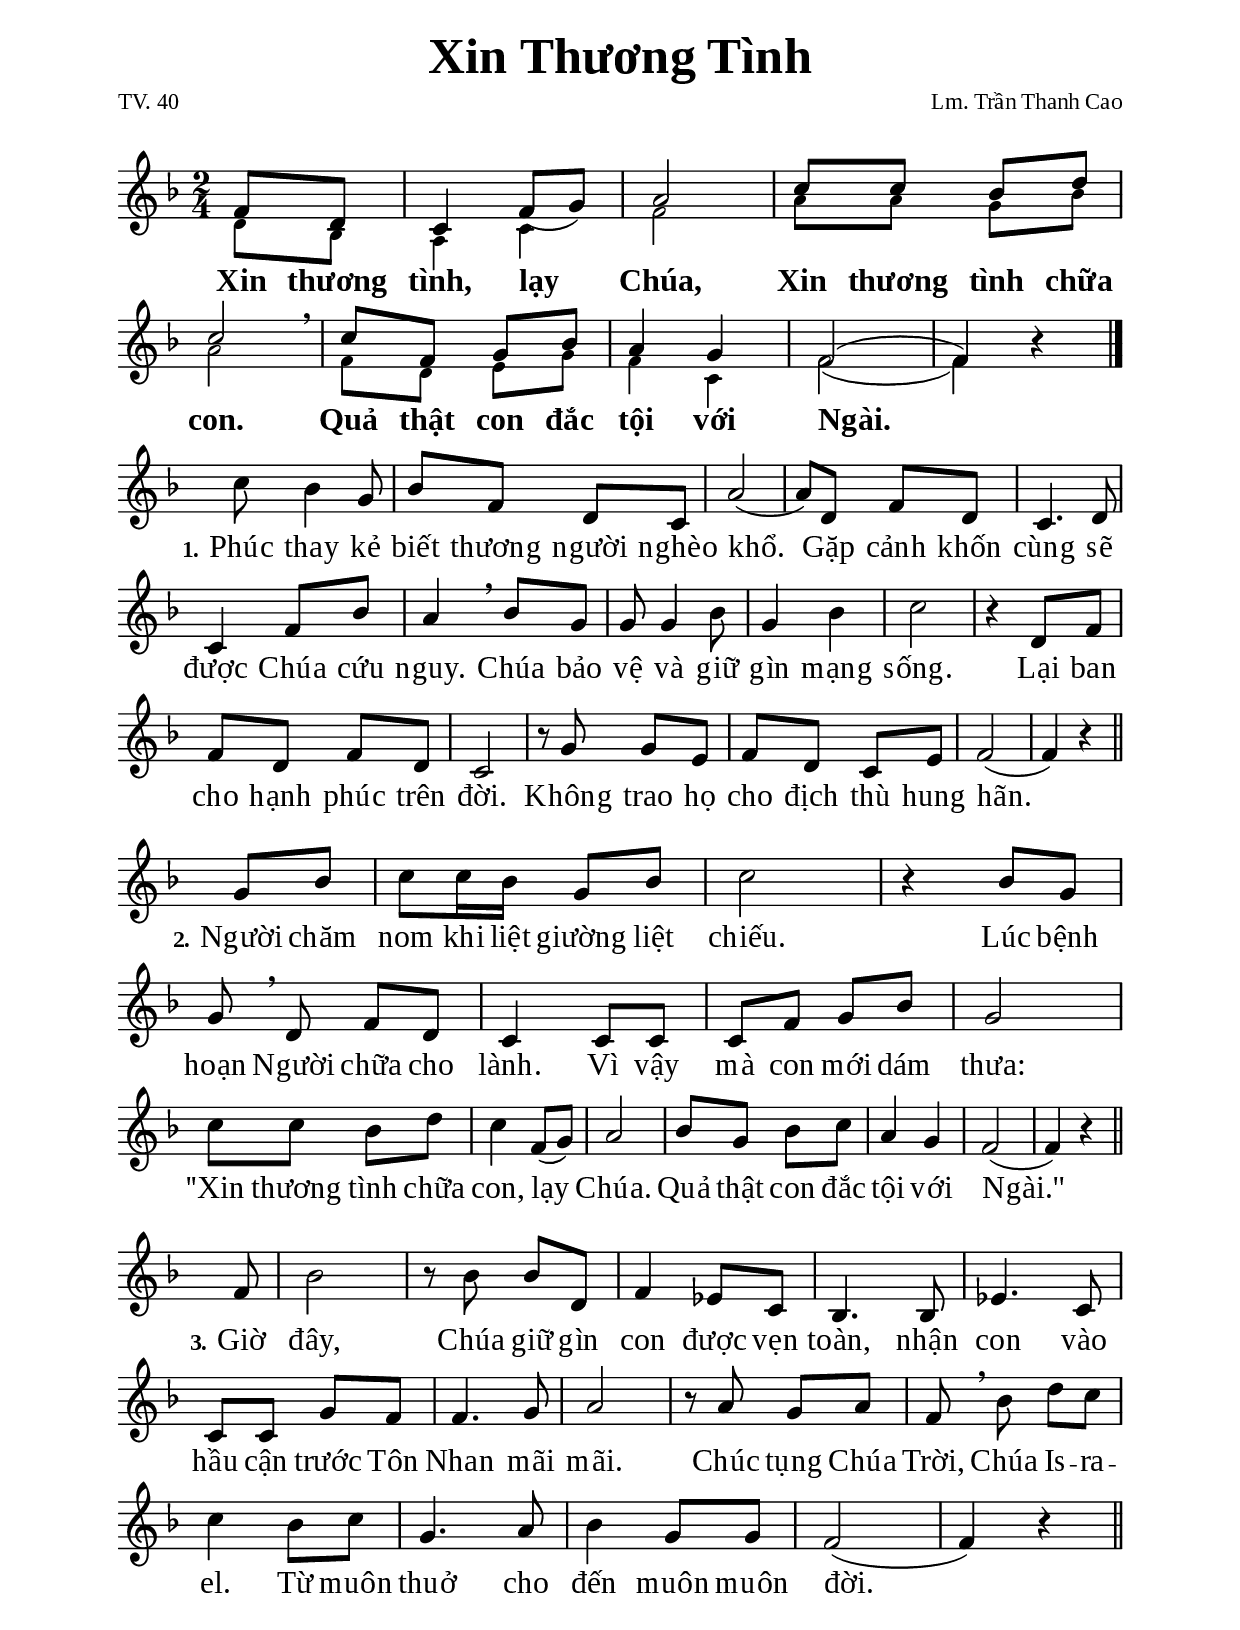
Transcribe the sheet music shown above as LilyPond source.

% Cài đặt chung
\version "2.20.0"
\include "english.ly"

\header {
  title = \markup { \fontsize #3 "Xin Thương Tình" }
  poet = "TV. 40"
  composer = "Lm. Trần Thanh Cao"
  arranger = " "
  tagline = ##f
}

\paper {
  #(set-paper-size "a4")
  top-margin = 15\mm
  bottom-margin = 15\mm
  left-margin = 20\mm
  right-margin = 20\mm
  indent = #0
  #(define fonts
    (make-pango-font-tree
      "Liberation Serif"
      "Liberation Serif"
      "Liberation Serif"
      (/ 20 20)))
  page-count = #1
}

% Nhạc điệp khúc
nhacDiepKhucSop = \relative c' {
  \partial 4 f8 d |
  c4 f8 _(g) |
  a2 |
  c8 c bf d |
  c2 \breathe |
  c8 f, g bf |
  a4 g |
  f2 ( |
  f4) r \bar "|."
}

nhacDiepKhucBas = \relative c' {
  \partial 4 d8 bf |
  a4 c |
  f2 |
  a8 a g bf |
  a2 |
  f8 d e g |
  f4 c |
  f2 ( |
  f4) r
}

% Nhạc phiên khúc
nhacPhienKhucMot = \relative c'' {
  c8 bf4 g8 |
  bf f d c |
  a'2 ( |
  a8) d, f d |
  c4. d8 |
  c4 f8 bf |
  a4 \breathe bf8 g |
  g g4 bf8 |
  g4 bf |
  c2 |
  r4 d,8 f |
  f d f d |
  c2 |
  r8 g' g e |
  f d c e |
  f2 ( 
  f4) r \bar "||"
}

nhacPhienKhucHai = \relative c'' {
  \partial 4 g8 bf |
  c c16 bf g8 bf |
  c2 |
  r4 bf8 g |
  g \breathe d f d |
  c4 c8 c |
  c f g bf |
  g2 |
  c8 c bf d |
  c4 f,8 (g) 
  a2 |
  bf8 g bf c |
  a4 g |
  f2 ( |
  f4) r \bar "||"
}

nhacPhienKhucBa = \relative c' {
  \partial 8 f8 |
  bf2 |
  r8 bf8 bf d, |
  f4 ef8 c |
  bf4. bf8 |
  ef4. c8 |
  c c g' f |
  f4. g8 |
  a2 |
  r8 a g a |
  f8 \breathe bf d c |
  c4 bf8 c |
  g4. a8 |
  bf4 g8 g |
  f2 ( |
  f4) r \bar "||"
}

% Lời điệp khúc
loiDiepKhuc = \lyricmode {
  Xin thương tình, lạy Chúa,
  Xin thương tình chữa con.
  Quả thật con đắc tội với Ngài.
}

% Lời phiên khúc
loiPhienKhucMot = \lyricmode {
  \set stanza = #"1."
  Phúc thay kẻ biết thương người nghèo khổ.
  Gặp cảnh khốn cùng sẽ được Chúa cứu nguy.
  Chúa bảo vệ và giữ gìn mạng sống.
  Lại ban cho hạnh phúc trên đời.
  Không trao họ cho địch thù hung hãn.
}

loiPhienKhucHai = \lyricmode {
  \set stanza = #"2."
  Người chăm nom khi liệt giường liệt chiếu.
  Lúc bệnh hoạn Người chữa cho lành.
  Vì vậy mà con mới dám thưa:
  ''Xin thương tình chữa con, lạy Chúa.
  Quả thật con đắc tội với Ngài.''
}

loiPhienKhucBa = \lyricmode {
  \set stanza = #"3."
  Giờ đây, Chúa giữ gìn con được vẹn toàn,
  nhận con vào hầu cận trước Tôn Nhan mãi mãi.
  Chúc tụng Chúa Trời,
  Chúa Is -- ra -- el.
  Từ muôn thuở cho đến muôn muôn đời.
}


% Dàn trang
\score {
  \new ChoirStaff <<
    \new Staff = diepKhuc \with {
        \consists "Merge_rests_engraver"
        \magnifyStaff #(magstep +1)
      }
      <<
      \new Voice = beSop {
        \voiceOne \key f \major \time 2/4 \nhacDiepKhucSop
      }
      \new Voice = beBas {
        \override NoteHead.font-size = #-2
        \voiceTwo \key f \major \time 2/4 \nhacDiepKhucBas
      }
    >>
    \new Lyrics \lyricsto beSop \loiDiepKhuc
  >>
  \layout {
    \override Lyrics.LyricText.font-series = #'bold
    \override Lyrics.LyricText.font-size = #+3
    \override Lyrics.LyricSpace.minimum-distance = #2.0
    \override Score.BarNumber.break-visibility = ##(#f #f #f)
  }
}

\score {
  \new ChoirStaff <<
    \new Staff = phienKhuc \with {
        \magnifyStaff #(magstep +1)
      }
      <<
      \new Voice = beSop {
        \key f \major \time 2/4 \nhacPhienKhucMot
      }
    >>
    \new Lyrics \lyricsto beSop \loiPhienKhucMot
  >>
  \layout {
    \override Staff.TimeSignature.transparent = ##t
    \override Lyrics.LyricText.font-size = #+3
    \override Lyrics.LyricSpace.minimum-distance = #1.0
    \override Score.BarNumber.break-visibility = ##(#f #f #f)
  }
}

\score {
  \new ChoirStaff <<
    \new Staff = phienKhuc \with {
        \magnifyStaff #(magstep +1)
      }
      <<
      \new Voice = beSop {
        \key f \major \time 2/4 \nhacPhienKhucHai
      }
    >>
    \new Lyrics \lyricsto beSop \loiPhienKhucHai
  >>
  \layout {
    \override Staff.TimeSignature.transparent = ##t
    \override Lyrics.LyricText.font-size = #+3
    \override Lyrics.LyricSpace.minimum-distance = #0.5
    \override Score.BarNumber.break-visibility = ##(#f #f #f)
  }
}

\score {
  \new ChoirStaff <<
    \new Staff = phienKhuc \with {
        \magnifyStaff #(magstep +1)
      }
      <<
      \new Voice = beSop {
        \key f \major \time 2/4 \nhacPhienKhucBa
      }
    >>
    \new Lyrics \lyricsto beSop \loiPhienKhucBa
  >>
  \layout {
    \override Staff.TimeSignature.transparent = ##t
    \override Lyrics.LyricText.font-size = #+3
    \override Lyrics.LyricSpace.minimum-distance = #0.5
    \override Score.BarNumber.break-visibility = ##(#f #f #f)
  }
}	
